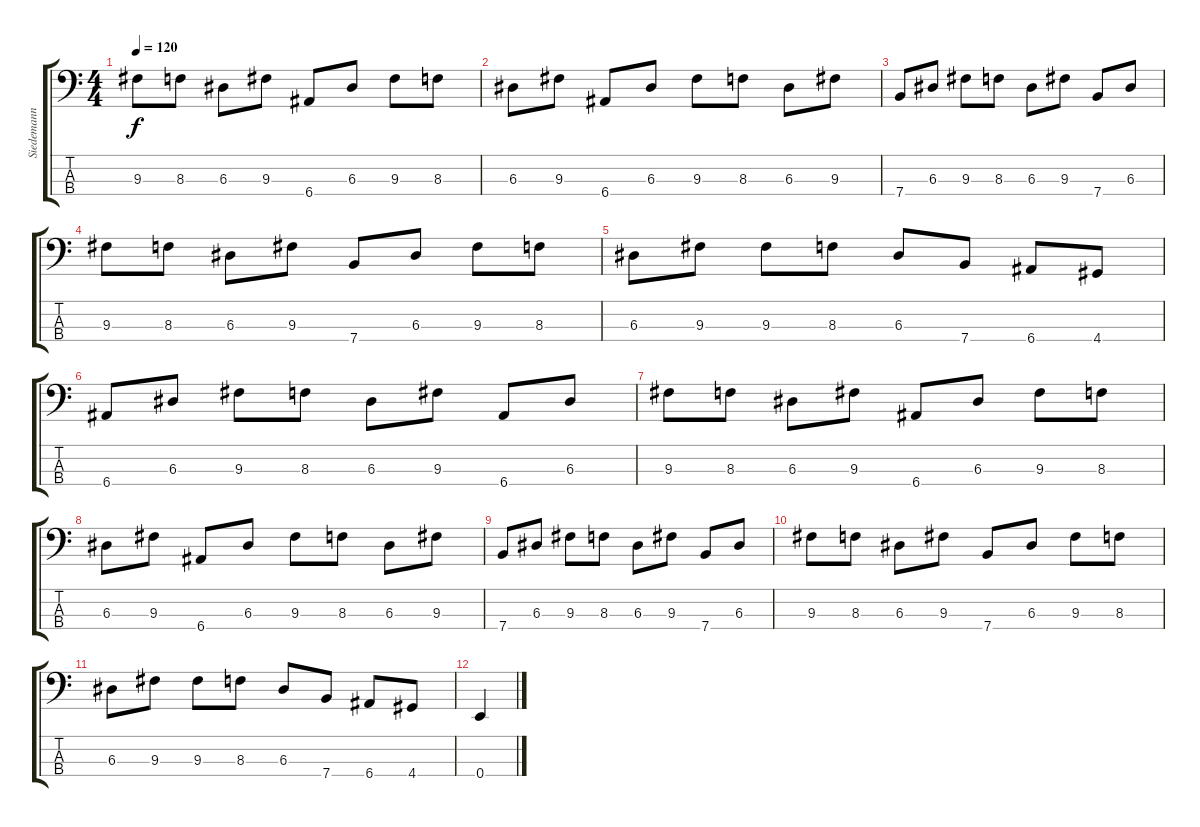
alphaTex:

\track ("Siedemann" "Siedemann") {instrument electricbasspick}
\staff {score tabs}
\tuning (G2 D2 A1 E1) {hide}
\ts (4 4)
\tempo 120
\clef f4
\ks c
9.3.8{dy f} 8.3.8 6.3.8 9.3.8 6.4.8 6.3.8 9.3.8 8.3.8 |
6.3.8 9.3.8 6.4.8 6.3.8 9.3.8 8.3.8 6.3.8 9.3.8 |
7.4.8 6.3.8 9.3.8 8.3.8 6.3.8 9.3.8 7.4.8 6.3.8 |
9.3.8 8.3.8 6.3.8 9.3.8 7.4.8 6.3.8 9.3.8 8.3.8 |
6.3.8 9.3.8 9.3.8 8.3.8 6.3.8 7.4.8 6.4.8 4.4.8 |
6.4.8 6.3.8 9.3.8 8.3.8 6.3.8 9.3.8 6.4.8 6.3.8 |
9.3.8 8.3.8 6.3.8 9.3.8 6.4.8 6.3.8 9.3.8 8.3.8 |
6.3.8 9.3.8 6.4.8 6.3.8 9.3.8 8.3.8 6.3.8 9.3.8 |
7.4.8 6.3.8 9.3.8 8.3.8 6.3.8 9.3.8 7.4.8 6.3.8 |
9.3.8 8.3.8 6.3.8 9.3.8 7.4.8 6.3.8 9.3.8 8.3.8 |
6.3.8 9.3.8 9.3.8 8.3.8 6.3.8 7.4.8 6.4.8 4.4.8 |
0.4.4
